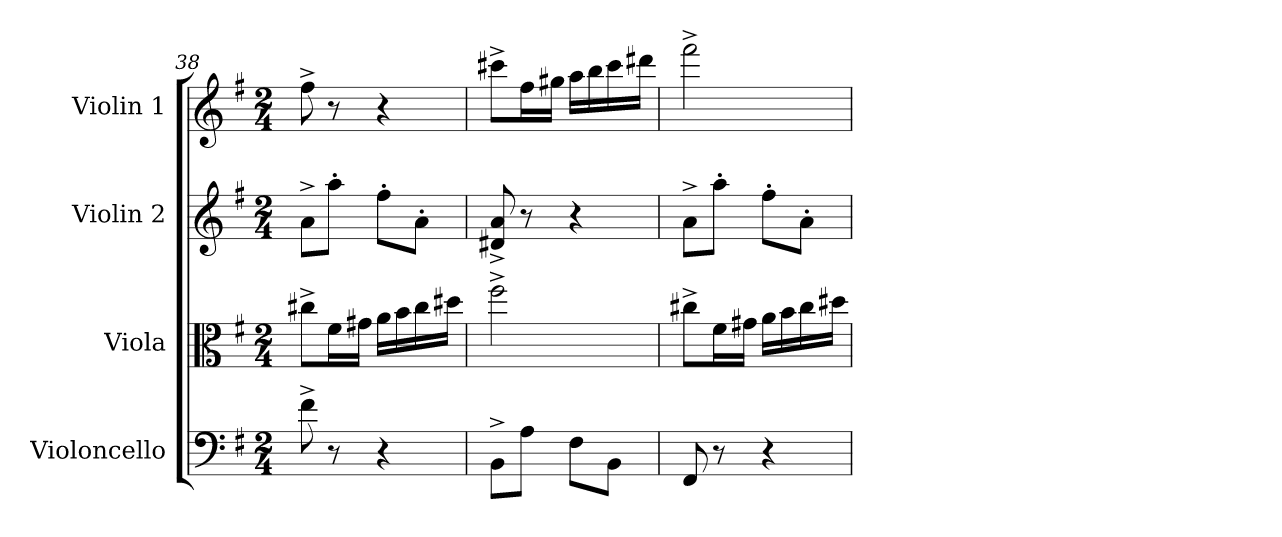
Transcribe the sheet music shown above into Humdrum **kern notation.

**kern	**kern	**kern	**kern
*part4	*part3	*part2	*part1
*staff4	*staff3	*staff2	*staff1
*I"Violoncello	*I"Viola	*I"Violin 2	*I"Violin 1
*I'Vc	*I'Vla	*I'Vln	*I'Vln
*clefF4	*clefC3	*clefG2	*clefG2
*k[f#]	*k[f#]	*k[f#]	*k[f#]
*M2/4	*M2/4	*M2/4	*M2/4
=38	=38	=38	=38
8f#^\	8cc#X^\L	8a^\L	8ff#^\
8r	16f#\L	8aa'\J	8r
.	16g#X\JJ	.	.
4r	16a\LL	8ff#'\L	4r
.	16b\	.	.
.	16cc#\	8a'\J	.
.	16dd#X\JJ	.	.
=39	=39	=39	=39
8BB^\L	2ff#^\	8d#X/^> 8a/^>	8ccc#X^\L
8A\J	.	8r	16ff#\L
.	.	.	16gg#X\JJ
8F#\L	.	4r	16aa\LL
.	.	.	16bb\
8BB\J	.	.	16ccc#\
.	.	.	16ddd#X\JJ
!!LO:LB:g=z
=40	=40	=40	=40
8FF#/	8cc#X^\L	8a^\L	2fff#^\
8r	16f#\L	8aa'\J	.
.	16g#X\JJ	.	.
4r	16a\LL	8ff#'\L	.
.	16b\	.	.
.	16cc#\	8a'\J	.
.	16dd#X\JJ	.	.
=	=	=	=
*-	*-	*-	*-
